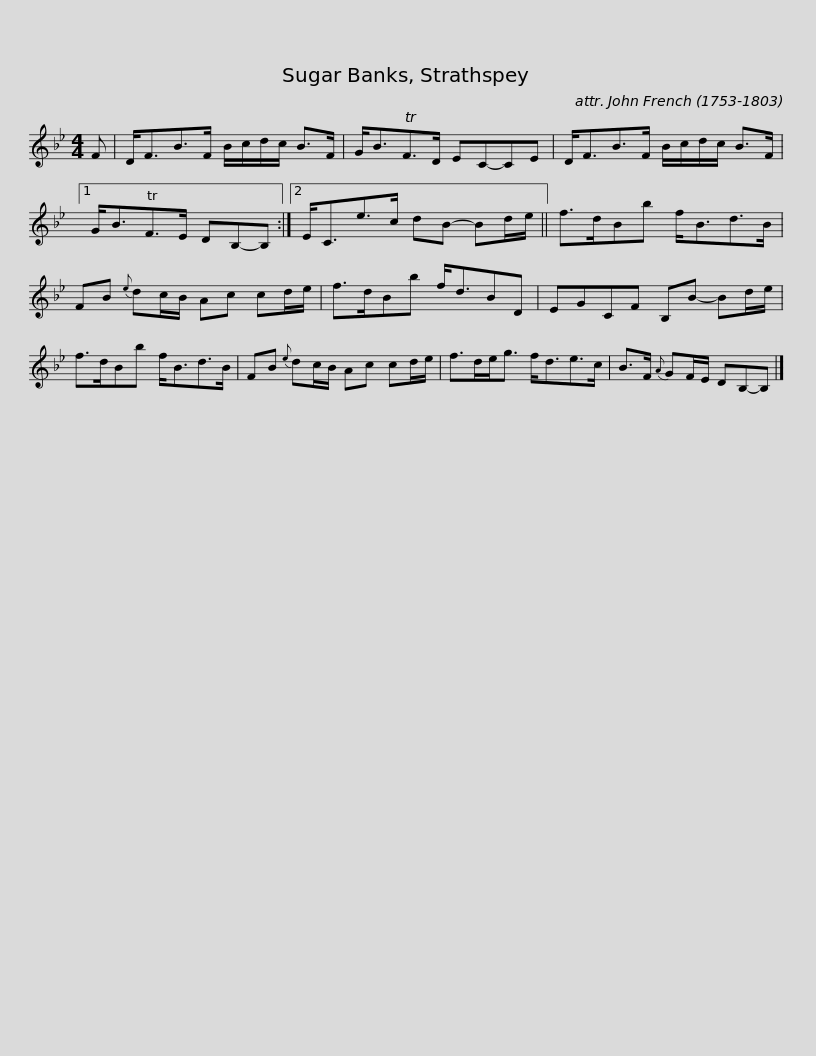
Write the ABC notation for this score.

X:1
L:1/8
M:4/4
I:linebreak $
K:Bb
V:1 treble
V:1
 F | D<FB>F B/c/d/c/ B>F | G<BTF>D EC-CE | D<FB>F B/c/d/c/ B>F |1 G<BTF>E DB,-B, :|2$ %5
 E<Ce>c dB- Bd/e/ || f>dBb f<Bd>B | FB{e} dc/B/ Ac cd/e/ | f>dBb f<dBD |$ EGCF B,B- Bd/e/ | %10
 f>dBb f<Bd>B | FB{e} dc/B/ Ac cd/e/ | f>de<g f<de>c |$ B>F{A} GF/E/ DB,-B, |] %14
